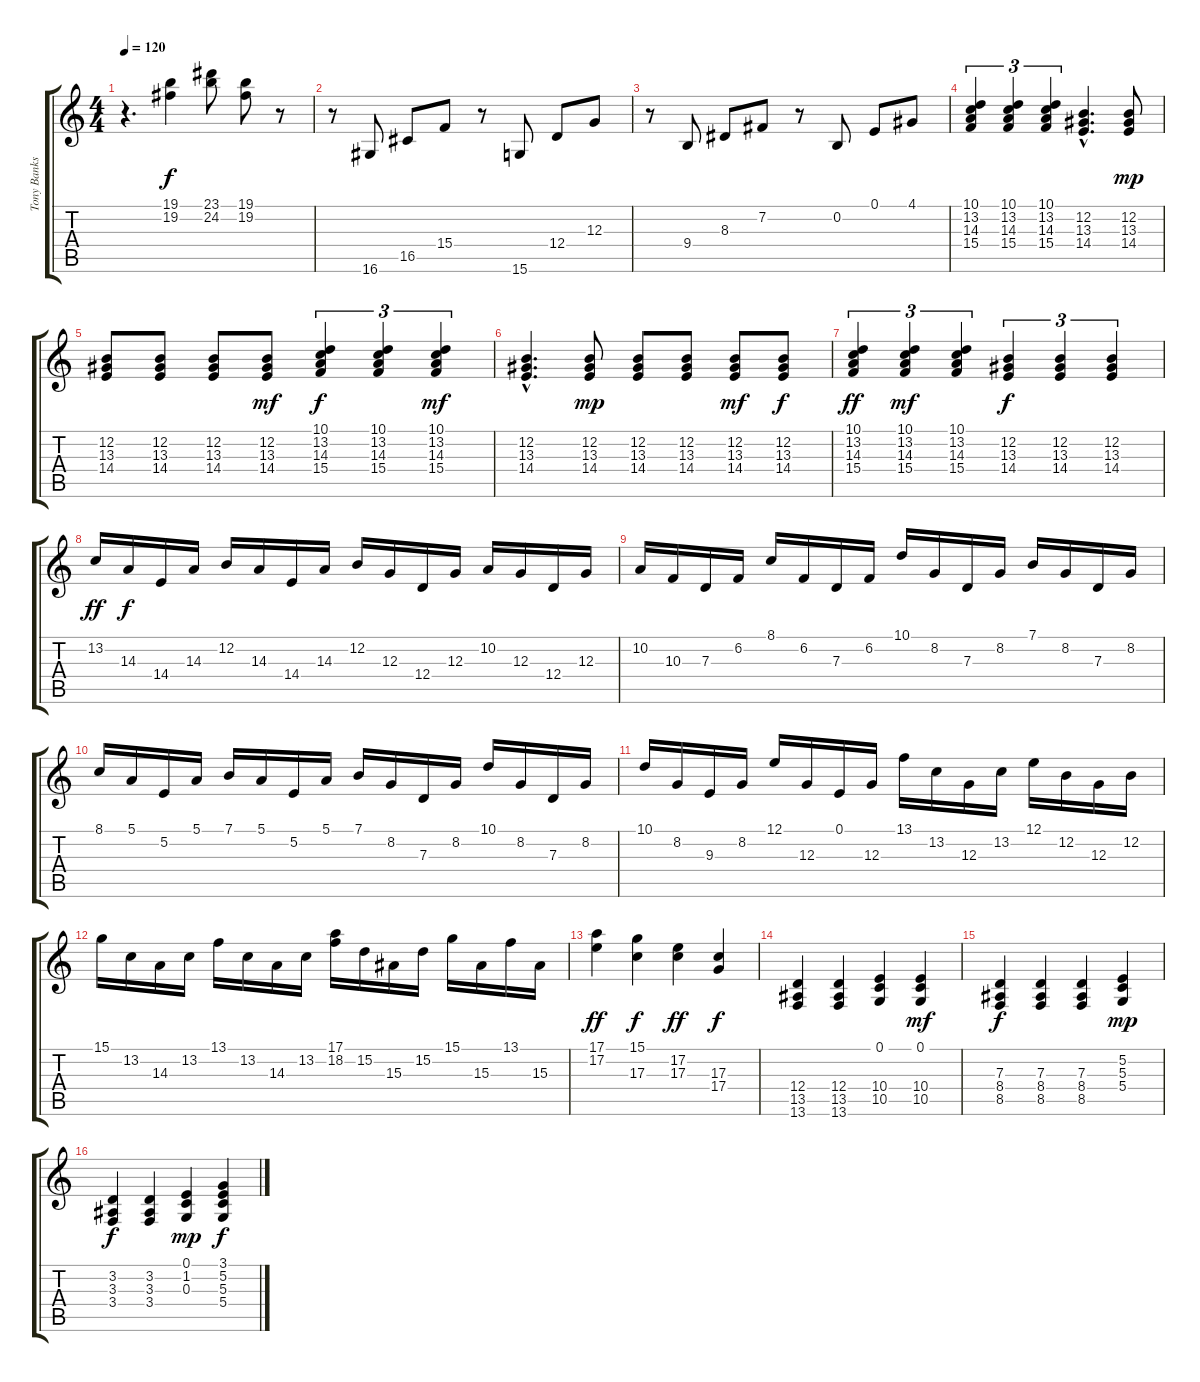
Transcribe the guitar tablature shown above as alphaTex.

\track ("Tony Banks" "Tony Banks") {instrument acousticgrandpiano}
\staff {score tabs}
\tuning (E4 B3 G3 D3 A2 E2) {hide}
\ts (4 4)
\tempo 120
\clef g2
\ks c
r.4{d dy f} (19.1 19.2).4 (23.1 24.2).8 (19.1 19.2).8 r.8 |
r.8 16.6.8 16.5.8 15.4.8 r.8 15.6.8 12.4.8 12.3.8 |
r.8 9.4.8 8.3.8 7.2.8 r.8 0.2.8 0.1.8 4.1.8 |
(10.1 13.2 14.3 15.4).4{tu (3 2)} (10.1 13.2 14.3 15.4).4{tu (3 2)} (10.1 13.2 14.3 15.4).4{tu (3 2)} (12.2{hac} 13.3{hac} 14.4{hac}).4{d} (12.2 13.3 14.4).8{dy mp} |
(12.2 13.3 14.4).8 (12.2 13.3 14.4).8 (12.2 13.3 14.4).8 (12.2 13.3 14.4).8{dy mf} (10.1 13.2 14.3 15.4).4{tu (3 2) dy f} (10.1 13.2 14.3 15.4).4{tu (3 2)} (10.1 13.2 14.3 15.4).4{tu (3 2) dy mf} |
(12.2{hac} 13.3{hac} 14.4{hac}).4{d} (12.2 13.3 14.4).8{dy mp} (12.2 13.3 14.4).8 (12.2 13.3 14.4).8 (12.2 13.3 14.4).8{dy mf} (12.2 13.3 14.4).8{dy f} |
(10.1 13.2 14.3 15.4).4{tu (3 2) dy ff} (10.1 13.2 14.3 15.4).4{tu (3 2) dy mf} (10.1 13.2 14.3 15.4).4{tu (3 2)} (12.2 13.3 14.4).4{tu (3 2) dy f} (12.2 13.3 14.4).4{tu (3 2)} (12.2 13.3 14.4).4{tu (3 2)} |
13.2.16{dy ff} 14.3.16{dy f} 14.4.16 14.3.16 12.2.16 14.3.16 14.4.16 14.3.16 12.2.16 12.3.16 12.4.16 12.3.16 10.2.16 12.3.16 12.4.16 12.3.16 |
10.2.16 10.3.16 7.3.16 6.2.16 8.1.16 6.2.16 7.3.16 6.2.16 10.1.16 8.2.16 7.3.16 8.2.16 7.1.16 8.2.16 7.3.16 8.2.16 |
8.1.16 5.1.16 5.2.16 5.1.16 7.1.16 5.1.16 5.2.16 5.1.16 7.1.16 8.2.16 7.3.16 8.2.16 10.1.16 8.2.16 7.3.16 8.2.16 |
10.1.16 8.2.16 9.3.16 8.2.16 12.1.16 12.3.16 0.1.16 12.3.16 13.1.16 13.2.16 12.3.16 13.2.16 12.1.16 12.2.16 12.3.16 12.2.16 |
15.1.16 13.2.16 14.3.16 13.2.16 13.1.16 13.2.16 14.3.16 13.2.16 (17.1 18.2).16 15.2.16 15.3.16 15.2.16 15.1.16 15.3.16 13.1.16 15.3.16 |
(17.1 17.2).4{dy ff} (15.1 17.3).4{dy f} (17.2 17.3).4{dy ff} (17.3 17.4).4{dy f} |
(12.4 13.5 13.6).4 (12.4 13.5 13.6).4 (0.1 10.4 10.5).4 (0.1 10.4 10.5).4{dy mf} |
(7.3 8.4 8.5).4{dy f} (7.3 8.4 8.5).4 (7.3 8.4 8.5).4 (5.2 5.3 5.4).4{dy mp} |
(3.2 3.3 3.4).4{dy f} (3.2 3.3 3.4).4 (0.1 1.2 0.3).4{dy mp} (3.1 5.2 5.3 5.4).4{dy f}
